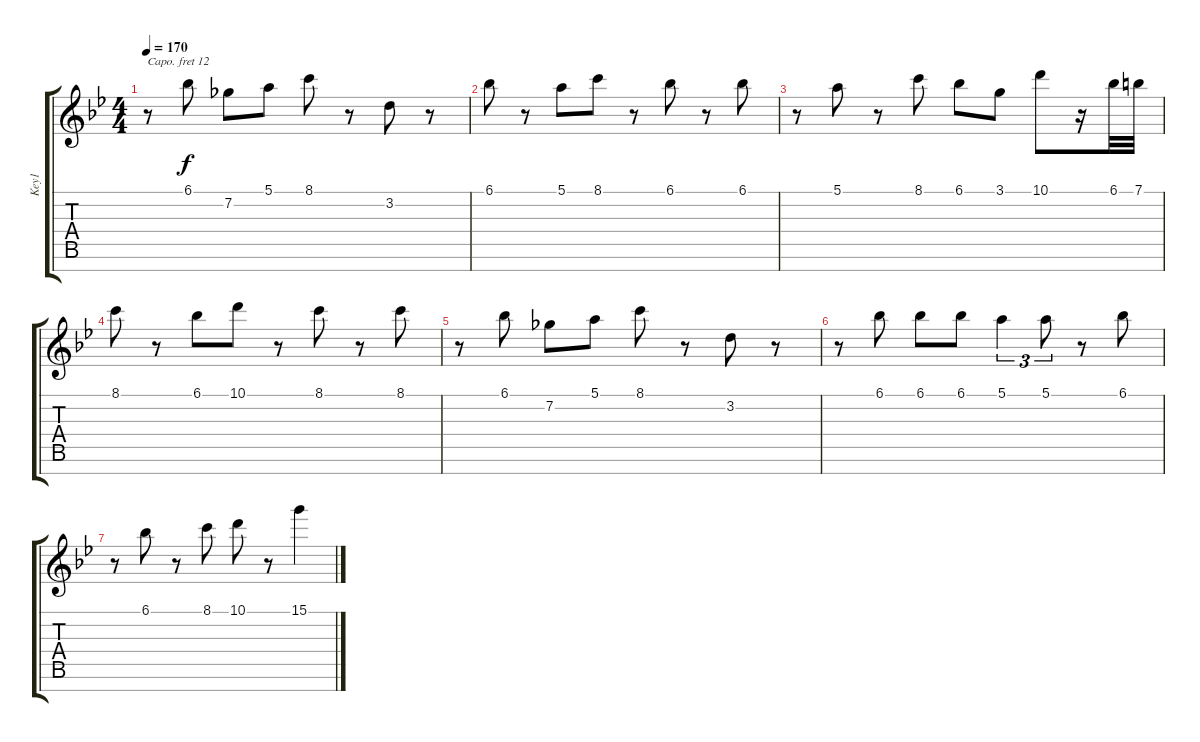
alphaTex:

\track ("Key1" "Key1") {instrument drawbarorgan}
\staff {score tabs}
\capo 12
\tuning (E4 B3 G3 D3 A2 E2 B1) {hide}
\ts (4 4)
\tempo 170
\clef g2
\ks bb
r.8{dy f} 6.1.8 7.2.8 5.1.8 8.1.8 r.8 3.2.8 r.8 |
6.1.8 r.8 5.1.8 8.1.8 r.8 6.1.8 r.8 6.1.8 |
r.8 5.1.8 r.8 8.1.8 6.1.8 3.1.8 10.1.8 r.16 6.1.32 7.1.32 |
8.1.8 r.8 6.1.8 10.1.8 r.8 8.1.8 r.8 8.1.8 |
r.8 6.1.8 7.2.8 5.1.8 8.1.8 r.8 3.2.8 r.8 |
r.8 6.1.8 6.1.8 6.1.8 5.1.4{tu (3 2)} 5.1.8{tu (3 2)} r.8 6.1.8 |
r.8 6.1.8 r.8 8.1.8 10.1.8 r.8 15.1.4
